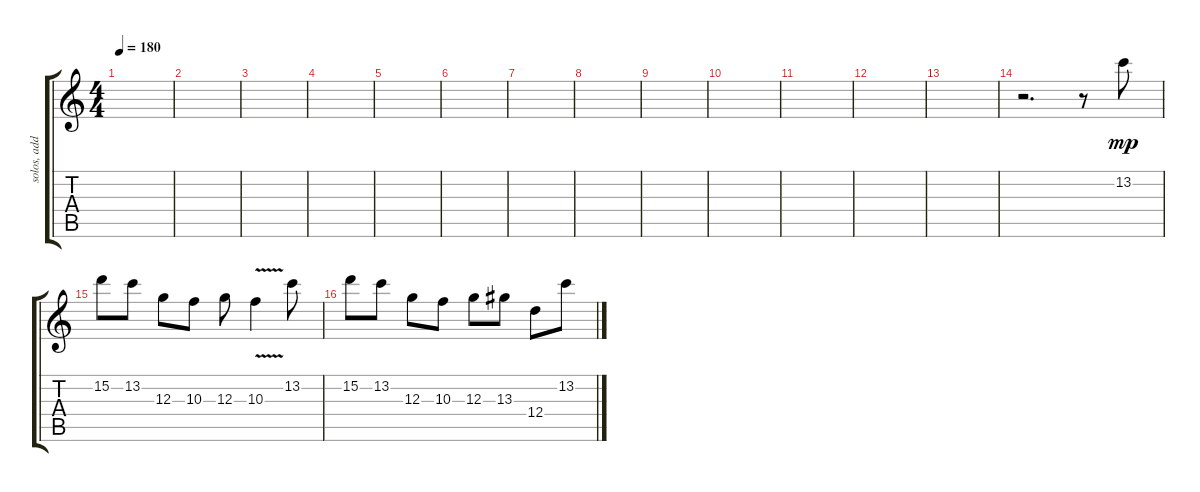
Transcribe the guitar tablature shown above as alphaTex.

\track ("solos, additional guitar" "solos, add") {instrument distortionguitar}
\staff {score tabs}
\tuning (E4 B3 G3 D3 A2 D2) {hide}
\ts (4 4)
\tempo 180
\clef g2
\ks c
|
|
|
|
|
|
|
|
|
|
|
|
|
r.2{d} r.8 13.2.8{dy mp} |
15.2.8 13.2.8 12.3.8 10.3.8 12.3.8 10.3{v}.4 13.2.8 |
15.2.8 13.2.8 12.3.8 10.3.8 12.3.8 13.3.8 12.4.8 13.2.8
